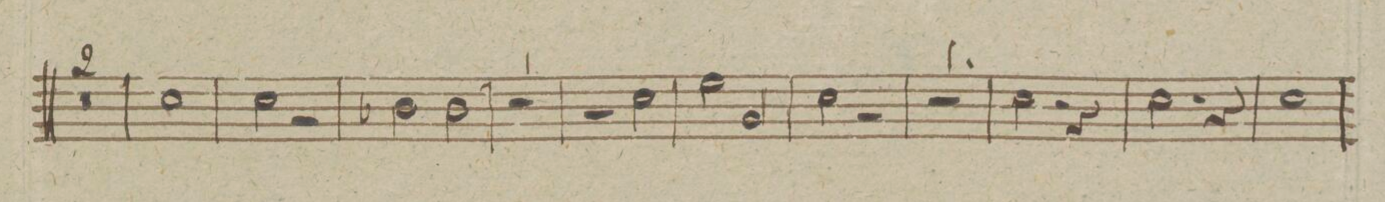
**kern	**dynam
*I"Clarino Primo in C.	*
*clefG2	*
*k[]	*
*met(c|)	*
*M4/4	*
0r	.
=76	=76
=77	=77
1cc	.
=78	=78
2cc\	.
2r	.
=79	=79
2b-X\	.
2b-\	.
=80	=80
1r	.
=81	=81
2r	.
2cc\	.
=82	=82
2ee\	.
2a/	.
=83	=83
2cc\	.
2r	.
=84	=84
1r	.
=85	=85
2.cc\	.
4r	.
=86	=86
2.cc\	.
4r	.
=87	=87
1cc	.
=88	=88
*-	*-
